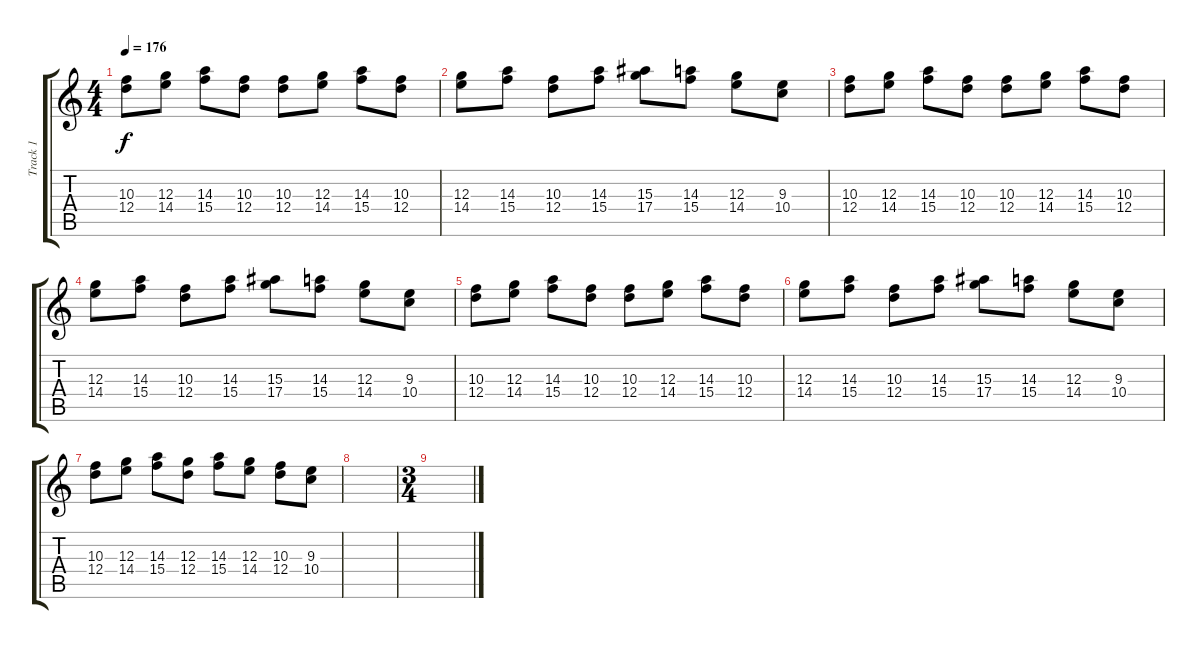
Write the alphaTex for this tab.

\track ("Track 1" "Track 1") {instrument overdrivenguitar}
\staff {score tabs}
\tuning (E4 B3 G3 D3 A2 D2) {hide}
\ts (4 4)
\tempo 176
\clef g2
\ks c
(10.3 12.4).8{dy f} (12.3 14.4).8 (14.3 15.4).8 (10.3 12.4).8 (10.3 12.4).8 (12.3 14.4).8 (14.3 15.4).8 (10.3 12.4).8 |
(12.3 14.4).8 (14.3 15.4).8 (10.3 12.4).8 (14.3 15.4).8 (15.3 17.4).8 (14.3 15.4).8 (12.3 14.4).8 (9.3 10.4).8 |
(10.3 12.4).8 (12.3 14.4).8 (14.3 15.4).8 (10.3 12.4).8 (10.3 12.4).8 (12.3 14.4).8 (14.3 15.4).8 (10.3 12.4).8 |
(12.3 14.4).8 (14.3 15.4).8 (10.3 12.4).8 (14.3 15.4).8 (15.3 17.4).8 (14.3 15.4).8 (12.3 14.4).8 (9.3 10.4).8 |
(10.3 12.4).8 (12.3 14.4).8 (14.3 15.4).8 (10.3 12.4).8 (10.3 12.4).8 (12.3 14.4).8 (14.3 15.4).8 (10.3 12.4).8 |
(12.3 14.4).8 (14.3 15.4).8 (10.3 12.4).8 (14.3 15.4).8 (15.3 17.4).8 (14.3 15.4).8 (12.3 14.4).8 (9.3 10.4).8 |
(10.3 12.4).8 (12.3 14.4).8 (14.3 15.4).8 (12.3 12.4).8 (14.3 15.4).8 (12.3 14.4).8 (10.3 12.4).8 (9.3 10.4).8 |
|
\ts (3 4)
